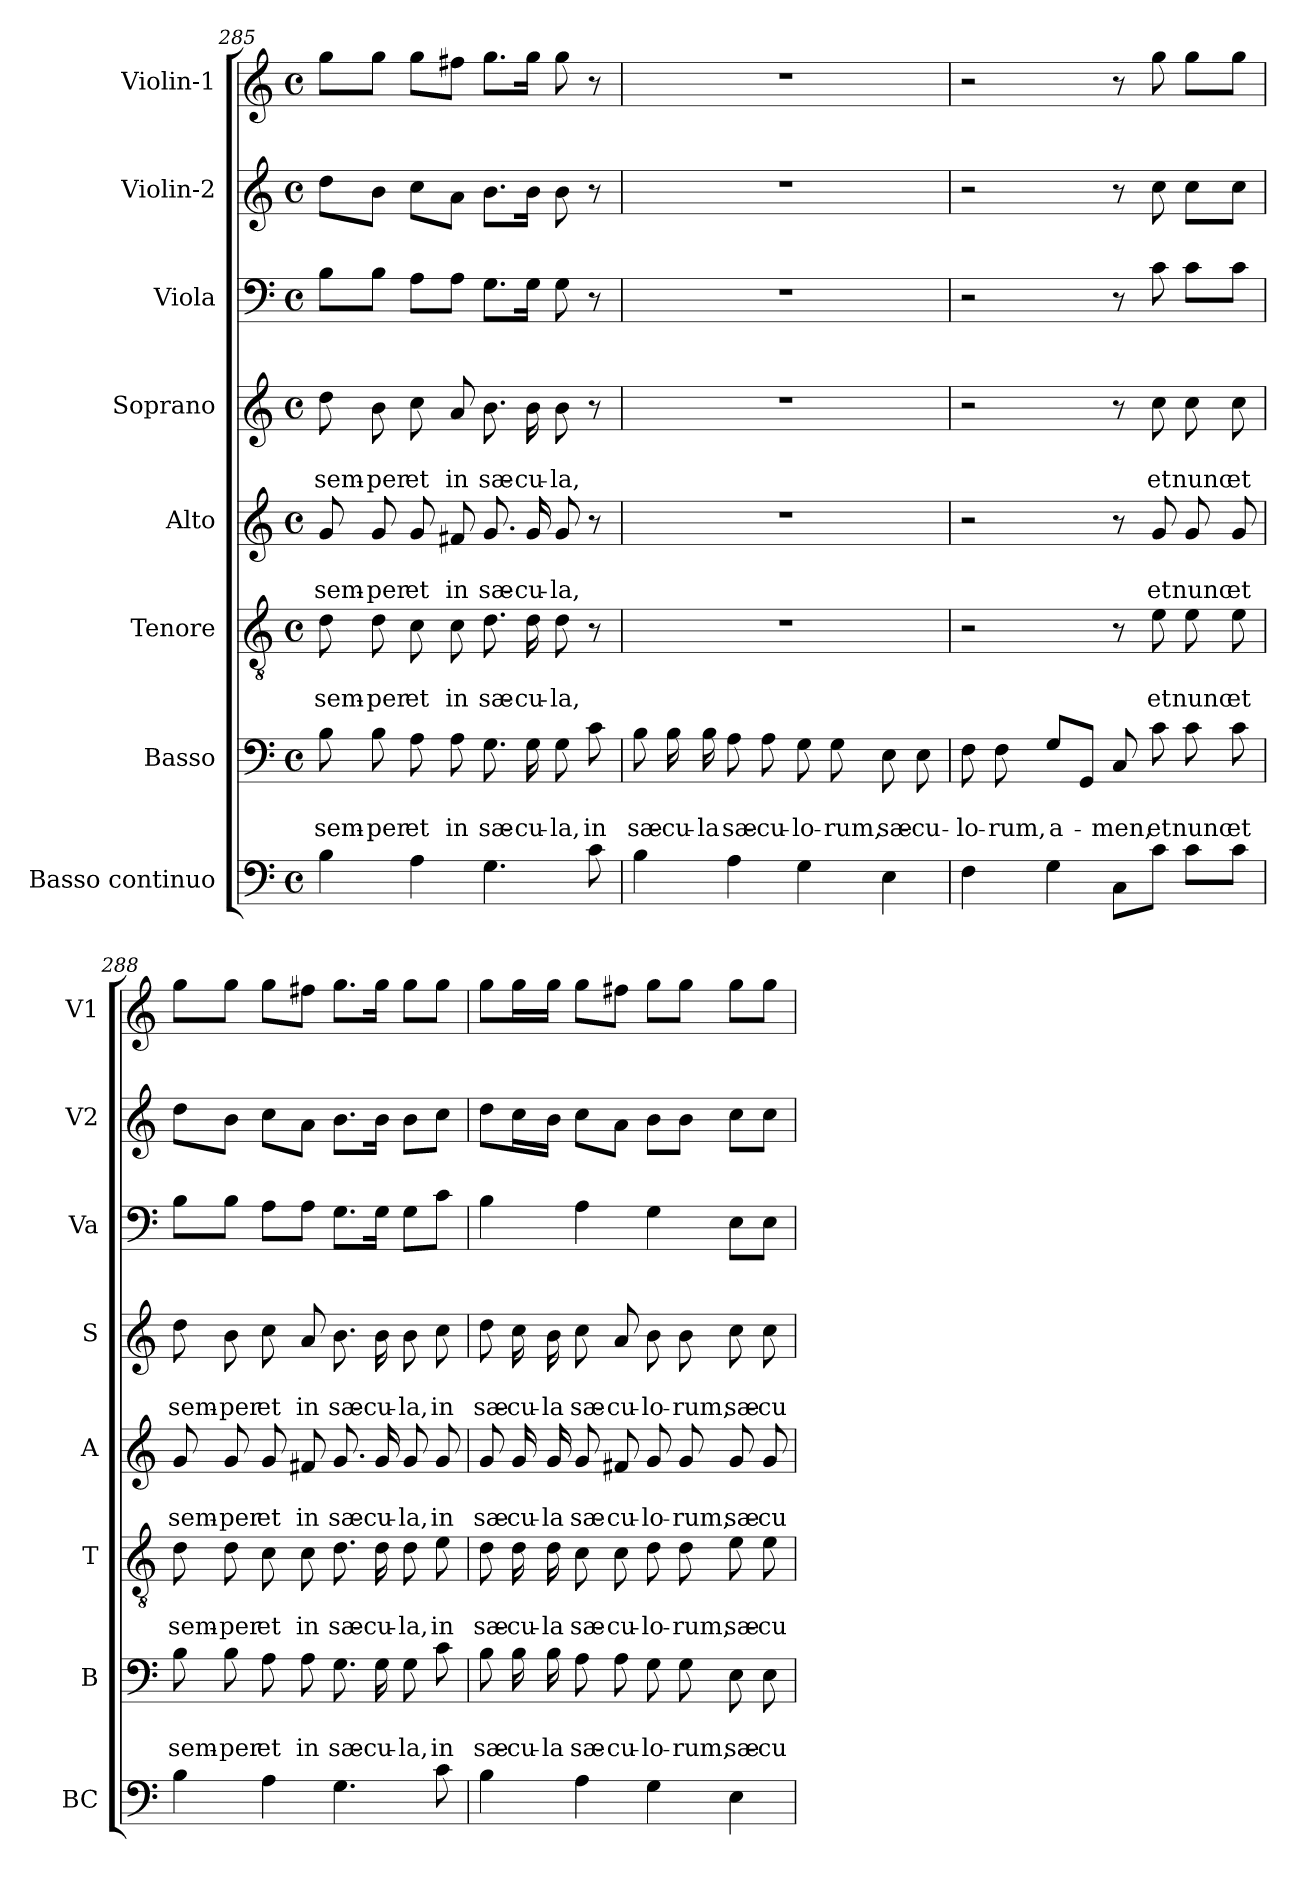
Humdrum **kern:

**kern	**kern	**text	**text	**kern	**text	**text	**kern	**text	**text	**kern	**text	**text	**kern	**kern	**kern
*part8	*part7	*part7	*part7	*part6	*part6	*part6	*part5	*part5	*part5	*part4	*part4	*part4	*part3	*part2	*part1
*staff8	*staff7	*staff7	*staff7	*staff6	*staff6	*staff6	*staff5	*staff5	*staff5	*staff4	*staff4	*staff4	*staff3	*staff2	*staff1
*I"Basso continuo	*I"Basso	*	*	*I"Tenore	*	*	*I"Alto	*	*	*I"Soprano	*	*	*I"Viola	*I"Violin-2	*I"Violin-1
*I'BC	*I'B	*	*	*I'T	*	*	*I'A	*	*	*I'S	*	*	*I'Va	*I'V2	*I'V1
!!LO:LB:g=z
*clefF4	*clefF4	*	*	*clefGv2	*	*	*clefG2	*	*	*clefG2	*	*	*clefF4	*clefG2	*clefG2
*k[]	*k[]	*	*	*k[]	*	*	*k[]	*	*	*k[]	*	*	*k[]	*k[]	*k[]
*C:	*C:	*	*	*C:	*	*	*C:	*	*	*C:	*	*	*C:	*C:	*C:
*M4/4	*M4/4	*	*	*M4/4	*	*	*M4/4	*	*	*M4/4	*	*	*M4/4	*M4/4	*M4/4
*met(c)	*met(c)	*	*	*met(c)	*	*	*met(c)	*	*	*met(c)	*	*	*met(c)	*met(c)	*met(c)
=285	=285	=285	=285	=285	=285	=285	=285	=285	=285	=285	=285	=285	=285	=285	=285
!	!	!	!LO:LY:b	!	!	!LO:LY:b	!	!	!LO:LY:b	!	!	!LO:LY:b	!	!	!
4B\	8B\	.	sem-	8d\	.	sem-	8g/	.	sem-	8dd\	.	sem-	8B\L	8dd\L	8gg\L
!	!	!	!LO:LY:b	!	!	!LO:LY:b	!	!	!LO:LY:b	!	!	!LO:LY:b	!	!	!
.	8B\	.	-per	8d\	.	-per	8g/	.	-per	8b\	.	-per	8B\J	8b\J	8gg\J
!	!	!	!LO:LY:b	!	!	!LO:LY:b	!	!	!LO:LY:b	!	!	!LO:LY:b	!	!	!
4A\	8A\	.	et	8c\	.	et	8g/	.	et	8cc\	.	et	8A\L	8cc\L	8gg\L
!	!	!	!LO:LY:b	!	!	!LO:LY:b	!	!	!LO:LY:b	!	!	!LO:LY:b	!	!	!
.	8A\	.	in	8c\	.	in	8f#X/	.	in	8a/	.	in	8A\J	8a\J	8ff#X\J
!	!	!	!LO:LY:b	!	!	!LO:LY:b	!	!	!LO:LY:b	!	!	!LO:LY:b	!	!	!
4.G\	8.G\	.	sæ-	8.d\	.	sæ-	8.g/	.	sæ-	8.b\	.	sæ-	8.G\L	8.b\L	8.gg\L
!	!	!	!LO:LY:b	!	!	!LO:LY:b	!	!	!LO:LY:b	!	!	!LO:LY:b	!	!	!
.	16G\	.	-cu-	16d\	.	-cu-	16g/	.	-cu-	16b\	.	-cu-	16G\Jk	16b\Jk	16gg\Jk
!	!	!	!LO:LY:b	!	!	!LO:LY:b	!	!	!LO:LY:b	!	!	!LO:LY:b	!	!	!
.	8G\	.	-la,	8d\	.	-la,	8g/	.	-la,	8b\	.	-la,	8G\	8b\	8gg\
!	!	!	!LO:LY:b	!	!	!	!	!	!	!	!	!	!	!	!
8c\	8c\	.	in	8r	.	.	8r	.	.	8r	.	.	8r	8r	8r
=286	=286	=286	=286	=286	=286	=286	=286	=286	=286	=286	=286	=286	=286	=286	=286
!	!	!	!LO:LY:b	!	!	!	!	!	!	!	!	!	!	!	!
4B\	8B\	.	sæ-	1r	.	.	1r	.	.	1r	.	.	1r	1r	1r
!	!	!	!LO:LY:b	!	!	!	!	!	!	!	!	!	!	!	!
.	16B\	.	-cu-	.	.	.	.	.	.	.	.	.	.	.	.
!	!	!	!LO:LY:b	!	!	!	!	!	!	!	!	!	!	!	!
.	16B\	.	-la	.	.	.	.	.	.	.	.	.	.	.	.
!	!	!	!LO:LY:b	!	!	!	!	!	!	!	!	!	!	!	!
4A\	8A\	.	sæ-	.	.	.	.	.	.	.	.	.	.	.	.
!	!	!	!LO:LY:b	!	!	!	!	!	!	!	!	!	!	!	!
.	8A\	.	-cu-	.	.	.	.	.	.	.	.	.	.	.	.
!	!	!	!LO:LY:b	!	!	!	!	!	!	!	!	!	!	!	!
4G\	8G\	.	-lo-	.	.	.	.	.	.	.	.	.	.	.	.
!	!	!	!LO:LY:b	!	!	!	!	!	!	!	!	!	!	!	!
.	8G\	.	-rum,	.	.	.	.	.	.	.	.	.	.	.	.
!	!	!	!LO:LY:b	!	!	!	!	!	!	!	!	!	!	!	!
4E\	8E\	.	sæ-	.	.	.	.	.	.	.	.	.	.	.	.
!	!	!	!LO:LY:b	!	!	!	!	!	!	!	!	!	!	!	!
.	8E\	.	-cu-	.	.	.	.	.	.	.	.	.	.	.	.
=287	=287	=287	=287	=287	=287	=287	=287	=287	=287	=287	=287	=287	=287	=287	=287
!	!	!	!LO:LY:b	!	!	!	!	!	!	!	!	!	!	!	!
4F\	8F\	.	-lo-	2r	.	.	2r	.	.	2r	.	.	2r	2r	2r
!	!	!	!LO:LY:b	!	!	!	!	!	!	!	!	!	!	!	!
.	8F\	.	-rum,	.	.	.	.	.	.	.	.	.	.	.	.
!	!	!	!LO:LY:b	!	!	!	!	!	!	!	!	!	!	!	!
4G\	8G/L	.	a-	.	.	.	.	.	.	.	.	.	.	.	.
.	8GG/J	.	.	.	.	.	.	.	.	.	.	.	.	.	.
!	!	!	!LO:LY:b	!	!	!	!	!	!	!	!	!	!	!	!
8C\L	8C/	.	-men,	8r	.	.	8r	.	.	8r	.	.	8r	8r	8r
!	!	!	!LO:LY:b	!	!	!LO:LY:b	!	!	!LO:LY:b	!	!	!LO:LY:b	!	!	!
8c\J	8c\	.	et	8e\	.	et	8g/	.	et	8cc\	.	et	8c\	8cc\	8gg\
!	!	!	!LO:LY:b	!	!	!LO:LY:b	!	!	!LO:LY:b	!	!	!LO:LY:b	!	!	!
8c\L	8c\	.	nunc	8e\	.	nunc	8g/	.	nunc	8cc\	.	nunc	8c\L	8cc\L	8gg\L
!	!	!	!LO:LY:b	!	!	!LO:LY:b	!	!	!LO:LY:b	!	!	!LO:LY:b	!	!	!
8c\J	8c\	.	et	8e\	.	et	8g/	.	et	8cc\	.	et	8c\J	8cc\J	8gg\J
=288	=288	=288	=288	=288	=288	=288	=288	=288	=288	=288	=288	=288	=288	=288	=288
!	!	!	!LO:LY:b	!	!	!LO:LY:b	!	!	!LO:LY:b	!	!	!LO:LY:b	!	!	!
4B\	8B\	.	sem-	8d\	.	sem-	8g/	.	sem-	8dd\	.	sem-	8B\L	8dd\L	8gg\L
!	!	!	!LO:LY:b	!	!	!LO:LY:b	!	!	!LO:LY:b	!	!	!LO:LY:b	!	!	!
.	8B\	.	-per	8d\	.	-per	8g/	.	-per	8b\	.	-per	8B\J	8b\J	8gg\J
!	!	!	!LO:LY:b	!	!	!LO:LY:b	!	!	!LO:LY:b	!	!	!LO:LY:b	!	!	!
4A\	8A\	.	et	8c\	.	et	8g/	.	et	8cc\	.	et	8A\L	8cc\L	8gg\L
!	!	!	!LO:LY:b	!	!	!LO:LY:b	!	!	!LO:LY:b	!	!	!LO:LY:b	!	!	!
.	8A\	.	in	8c\	.	in	8f#X/	.	in	8a/	.	in	8A\J	8a\J	8ff#X\J
!	!	!	!LO:LY:b	!	!	!LO:LY:b	!	!	!LO:LY:b	!	!	!LO:LY:b	!	!	!
4.G\	8.G\	.	sæ-	8.d\	.	sæ-	8.g/	.	sæ-	8.b\	.	sæ-	8.G\L	8.b\L	8.gg\L
!	!	!	!LO:LY:b	!	!	!LO:LY:b	!	!	!LO:LY:b	!	!	!LO:LY:b	!	!	!
.	16G\	.	-cu-	16d\	.	-cu-	16g/	.	-cu-	16b\	.	-cu-	16G\Jk	16b\Jk	16gg\Jk
!	!	!	!LO:LY:b	!	!	!LO:LY:b	!	!	!LO:LY:b	!	!	!LO:LY:b	!	!	!
.	8G\	.	-la,	8d\	.	-la,	8g/	.	-la,	8b\	.	-la,	8G\L	8b\L	8gg\L
!	!	!	!LO:LY:b	!	!	!LO:LY:b	!	!	!LO:LY:b	!	!	!LO:LY:b	!	!	!
8c\	8c\	.	in	8e\	.	in	8g/	.	in	8cc\	.	in	8c\J	8cc\J	8gg\J
!!LO:PB:g=z
=289	=289	=289	=289	=289	=289	=289	=289	=289	=289	=289	=289	=289	=289	=289	=289
!	!	!	!LO:LY:b	!	!	!LO:LY:b	!	!	!LO:LY:b	!	!	!LO:LY:b	!	!	!
4B\	8B\	.	sæ-	8d\	.	sæ-	8g/	.	sæ-	8dd\	.	sæ-	4B\	8dd\L	8gg\L
!	!	!	!LO:LY:b	!	!	!LO:LY:b	!	!	!LO:LY:b	!	!	!LO:LY:b	!	!	!
.	16B\	.	-cu-	16d\	.	-cu-	16g/	.	-cu-	16cc\	.	-cu-	.	16cc\L	16gg\L
!	!	!	!LO:LY:b	!	!	!LO:LY:b	!	!	!LO:LY:b	!	!	!LO:LY:b	!	!	!
.	16B\	.	-la	16d\	.	-la	16g/	.	-la	16b\	.	-la	.	16b\JJ	16gg\JJ
!	!	!	!LO:LY:b	!	!	!LO:LY:b	!	!	!LO:LY:b	!	!	!LO:LY:b	!	!	!
4A\	8A\	.	sæ-	8c\	.	sæ-	8g/	.	sæ-	8cc\	.	sæ-	4A\	8cc\L	8gg\L
!	!	!	!LO:LY:b	!	!	!LO:LY:b	!	!	!LO:LY:b	!	!	!LO:LY:b	!	!	!
.	8A\	.	-cu-	8c\	.	-cu-	8f#X/	.	-cu-	8a/	.	-cu-	.	8a\J	8ff#X\J
!	!	!	!LO:LY:b	!	!	!LO:LY:b	!	!	!LO:LY:b	!	!	!LO:LY:b	!	!	!
4G\	8G\	.	-lo-	8d\	.	-lo-	8g/	.	-lo-	8b\	.	-lo-	4G\	8b\L	8gg\L
!	!	!	!LO:LY:b	!	!	!LO:LY:b	!	!	!LO:LY:b	!	!	!LO:LY:b	!	!	!
.	8G\	.	-rum,	8d\	.	-rum,	8g/	.	-rum,	8b\	.	-rum,	.	8b\J	8gg\J
!	!	!	!LO:LY:b	!	!	!LO:LY:b	!	!	!LO:LY:b	!	!	!LO:LY:b	!	!	!
4E\	8E\	.	sæ-	8e\	.	sæ-	8g/	.	sæ-	8cc\	.	sæ-	8E\L	8cc\L	8gg\L
!	!	!	!LO:LY:b	!	!	!LO:LY:b	!	!	!LO:LY:b	!	!	!LO:LY:b	!	!	!
.	8E\	.	-cu-	8e\	.	-cu-	8g/	.	-cu-	8cc\	.	-cu-	8E\J	8cc\J	8gg\J
=	=	=	=	=	=	=	=	=	=	=	=	=	=	=	=
*-	*-	*-	*-	*-	*-	*-	*-	*-	*-	*-	*-	*-	*-	*-	*-
